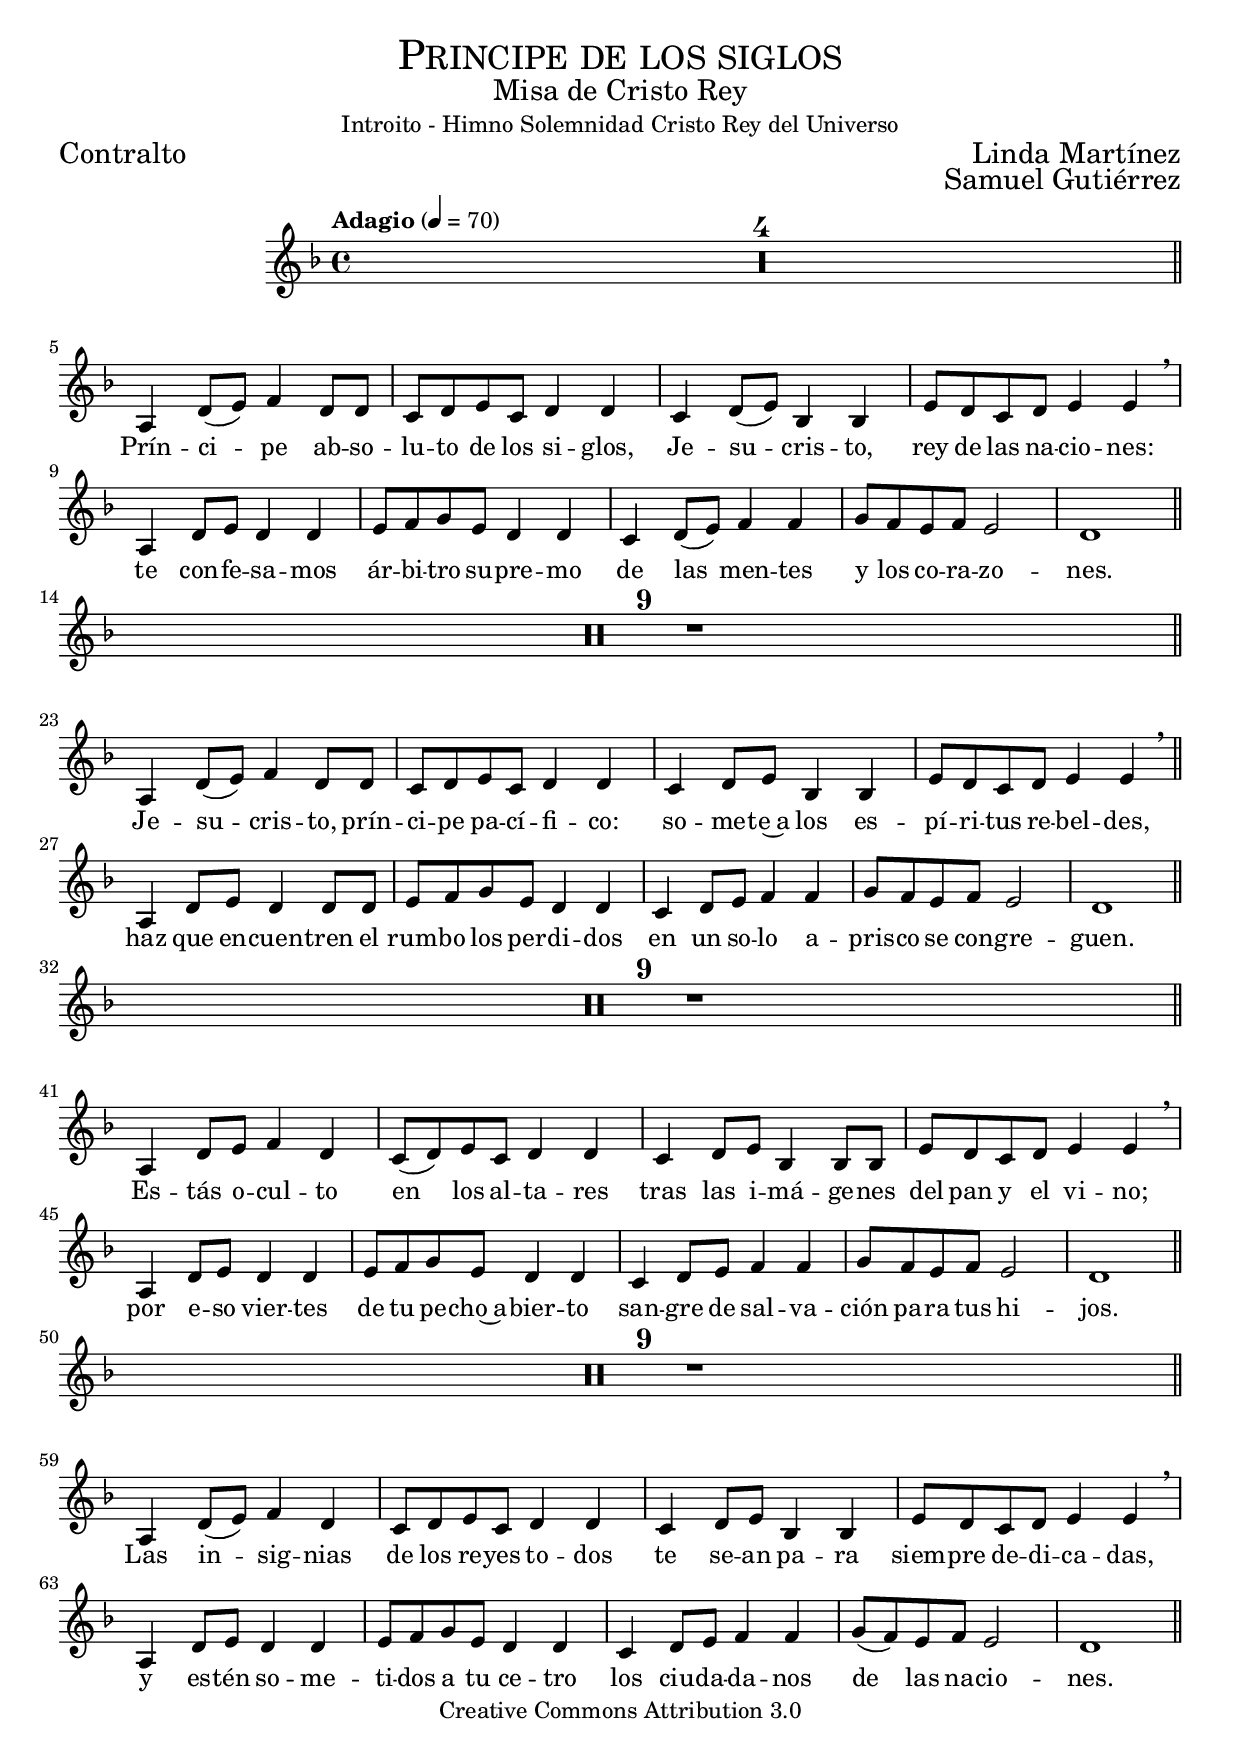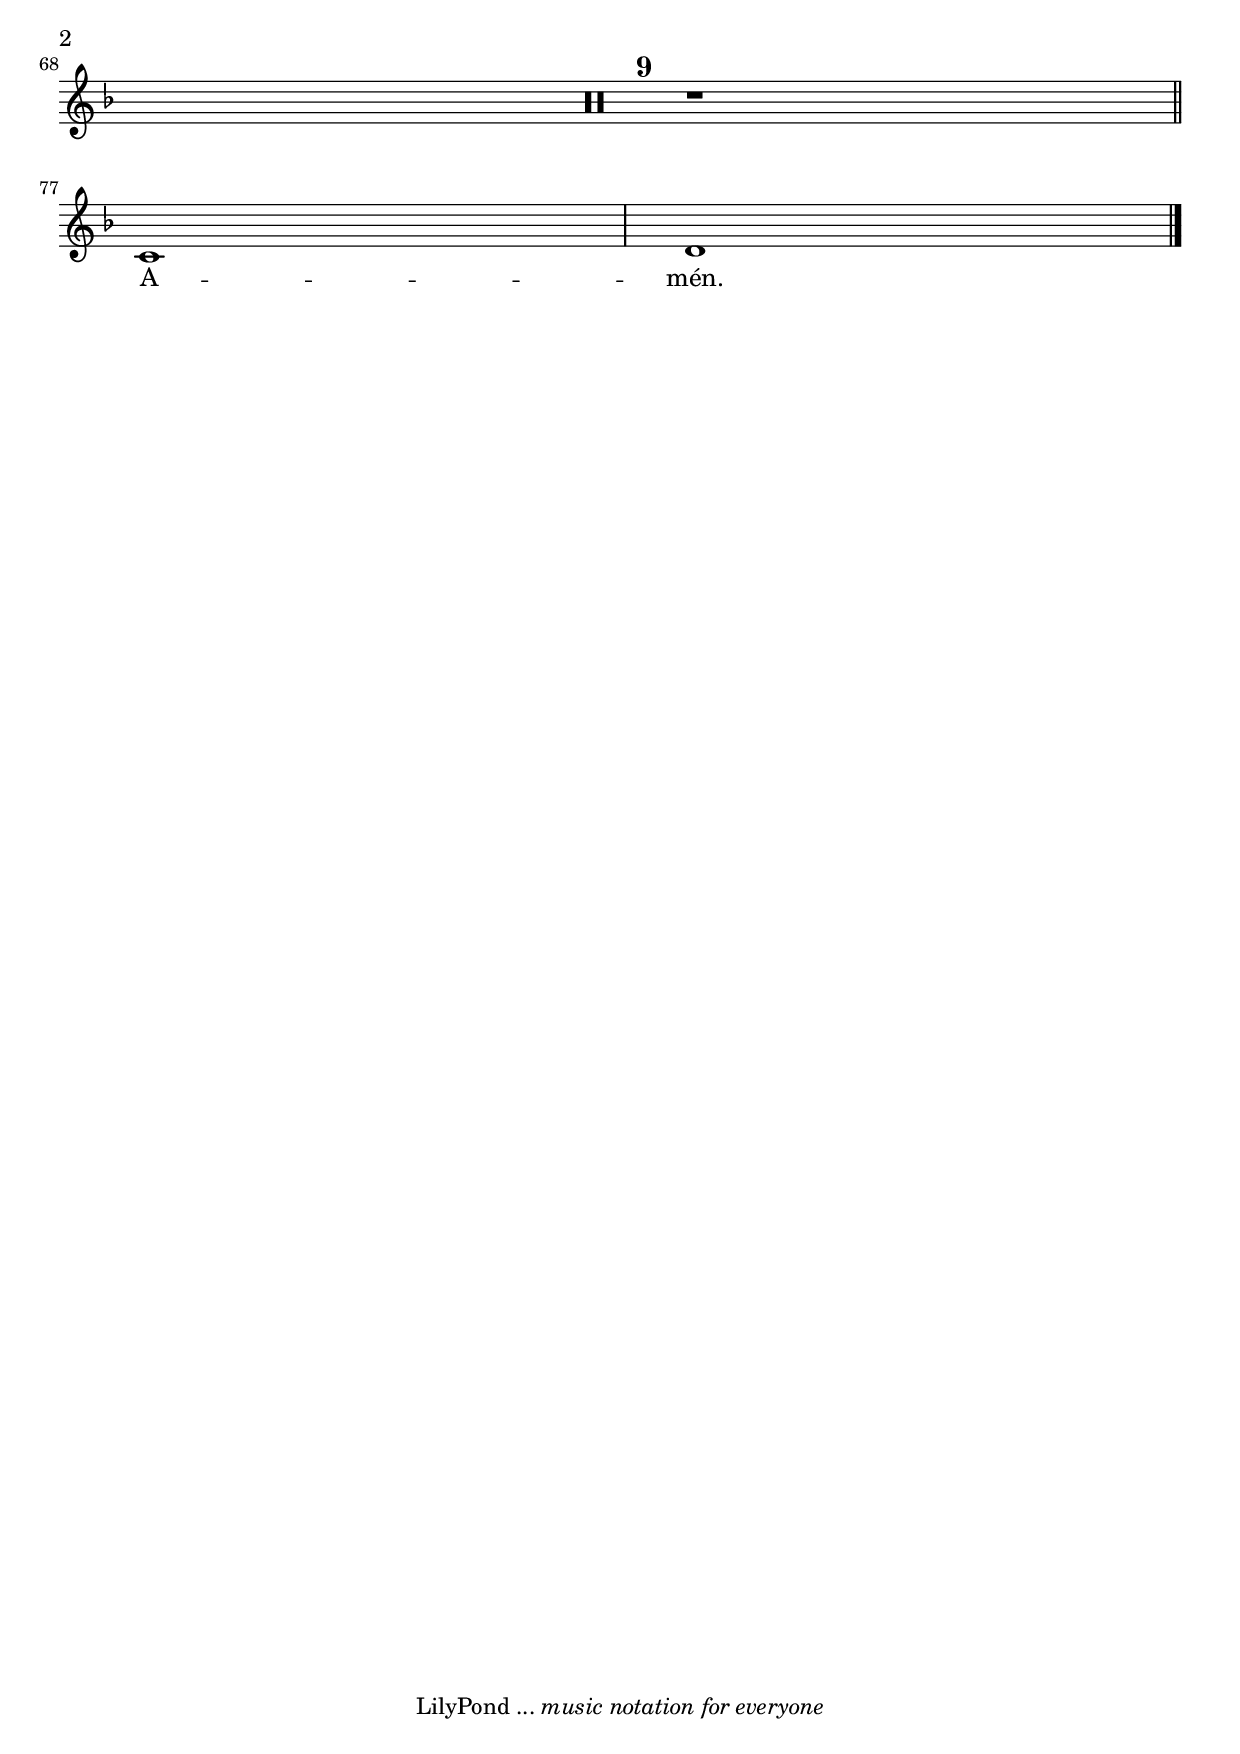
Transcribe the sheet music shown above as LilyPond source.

% *************************************************************************************
%	Pricipe de los siglos - Melody inspired by the compositions of Mons Marco Frisina
%   	Music and accompaniment by serachsam
% *************************************************************************************
\language "espanol"
\version "2.23.2"

% --- Global parameters
particle = 1
jump = \break

% --- Includes
\include "global.ily"
alto_music = \relative do' {
  \compressEmptyMeasures

  R1*4 | \bar "||" #(if (= particle 1) jump "") % 4
  la4 re8( mi) fa4 re8 re |
  do8 re mi do re4 re |
  do4 re8( mi) sib4 sib |
  mi8 re  do re mi4 mi \breathe | #(if (= particle 1) jump "") % 8
  la,4 re8 mi re4 re4 |
  mi8 fa sol mi re4 re |
  do4 re8( mi) fa4 fa |
  sol8 fa mi fa mi2 |
  re1 | \bar "||" #(if (= particle 1) jump "") % 13
  R1*9 | \bar "||" #(if (= particle 1) jump "") % 22
  la4 re8( mi) fa4 re8 re |
  do8 re mi do re4 re |
  do4 re8 mi sib4 sib |
  mi8 re  do re mi4 mi \breathe | \bar "||" #(if (= particle 1) jump "") % 26
  la,4 re8 mi re4 re8 re |
  mi8 fa sol mi re4 re |
  do4 re8 mi fa4 fa |
  sol8 fa mi fa mi2 |
  re1 | \bar "||" #(if (= particle 1) jump "") % 31
  R1*9 | \bar "||" #(if (= particle 1) jump "") % 40
  la4 re8 mi fa4 re4 |
  do8( re) mi do re4 re |
  do4 re8 mi sib4 sib8 sib |
  mi8 re  do re mi4 mi \breathe | #(if (= particle 1) jump "") % 44
  la,4 re8 mi re4 re |
  mi8 fa sol mi re4 re |
  do4 re8 mi fa4 fa |
  sol8 fa mi fa mi2 |
  re1 | \bar "||" #(if (= particle 1) jump "") % 49
  R1*9 | \bar "||" #(if (= particle 1) jump "") % 58
  la4 re8( mi) fa4 re4 |
  do8 re mi do re4 re |
  do4 re8 mi sib4 sib |
  mi8 re  do re mi4 mi \breathe | #(if (= particle 1) jump "") % 62
  la,4 re8 mi re4 re |
  mi8 fa sol mi re4 re |
  do4 re8 mi fa4 fa |
  sol8( fa) mi fa mi2 |
  re1 | \bar "||" #(if (= particle 1) jump "") % 67
  R1*9 | \bar "||" #(if (= particle 1) jump "") % 76
  do1 |
  re1 |

  \bar "|."
}

alto_lyrics = \lyricmode {
    Prín -- ci -- pe ab -- so -- lu -- to de los si -- glos,
    Je -- su -- cris -- to, rey de las na -- cio -- nes:
    te con -- fe -- sa -- mos ár -- bi -- tro su -- pre -- mo
    de las men -- tes y los co -- ra -- zo -- nes.

    Je -- su -- cris -- to, prín -- ci -- pe pa -- cí -- fi -- co:
    so -- me -- te~a los es -- pí -- ri -- tus re -- bel -- des,
    haz que en -- cuen -- tren el rum -- bo los per -- di -- dos
    en un so -- lo a -- pris -- co se con -- gre -- guen.

    Es -- tás o -- cul -- to en los al -- ta -- res
    tras las i -- má -- ge -- nes del pan y el vi -- no;
    por e -- so vier -- tes de tu pe -- cho~a -- bier -- to
    san -- gre de sal -- va -- ción pa -- ra tus hi -- jos.

    Las in -- sig -- nias de los re -- yes to -- dos
    te se -- an pa -- ra siem -- pre de -- di -- ca -- das,
    y es -- tén so -- me -- ti -- dos a tu ce -- tro
    los ciu -- da -- da -- nos de las na -- cio -- nes.

    A -- mén.
}


% --- Global size
% #(set-global-staff-size 20)

% --- Header
\markup { \fill-line { \center-column { \fontsize #5 \smallCaps "Principe de los siglos" \fontsize #2 "Misa de Cristo Rey" "Introito - Himno Solemnidad Cristo Rey del Universo" } } }
\markup { \fill-line { \fontsize #2 "Contralto" \center-column { \fontsize #2 "Linda Martínez" } } }
\markup { \fill-line { " " \center-column { \fontsize #2 "Samuel Gutiérrez" } } }
\header {
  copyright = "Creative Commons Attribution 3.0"
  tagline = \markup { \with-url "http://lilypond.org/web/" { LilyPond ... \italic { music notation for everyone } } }
  breakbefore = ##t
}

% --- Music

% --- Harmony

\score {
  <<
    \new Staff <<
      \set Staff.midiInstrument = #"choir aahs"
      \set Staff.midiMaximumVolume = #1.5

      \new Voice = "alto" <<
        \global \alto_music
      >>
      \new Lyrics = "alto"
      \context Lyrics = "alto" \lyricsto "alto" \alto_lyrics
    >>
  >>
  \midi { }
  \layout { }
}

% --- Paper
\paper{
  #(set-default-paper-size "letter")
  indent=3.5\cm
  page-breaking = #ly:page-turn-breaking
}
